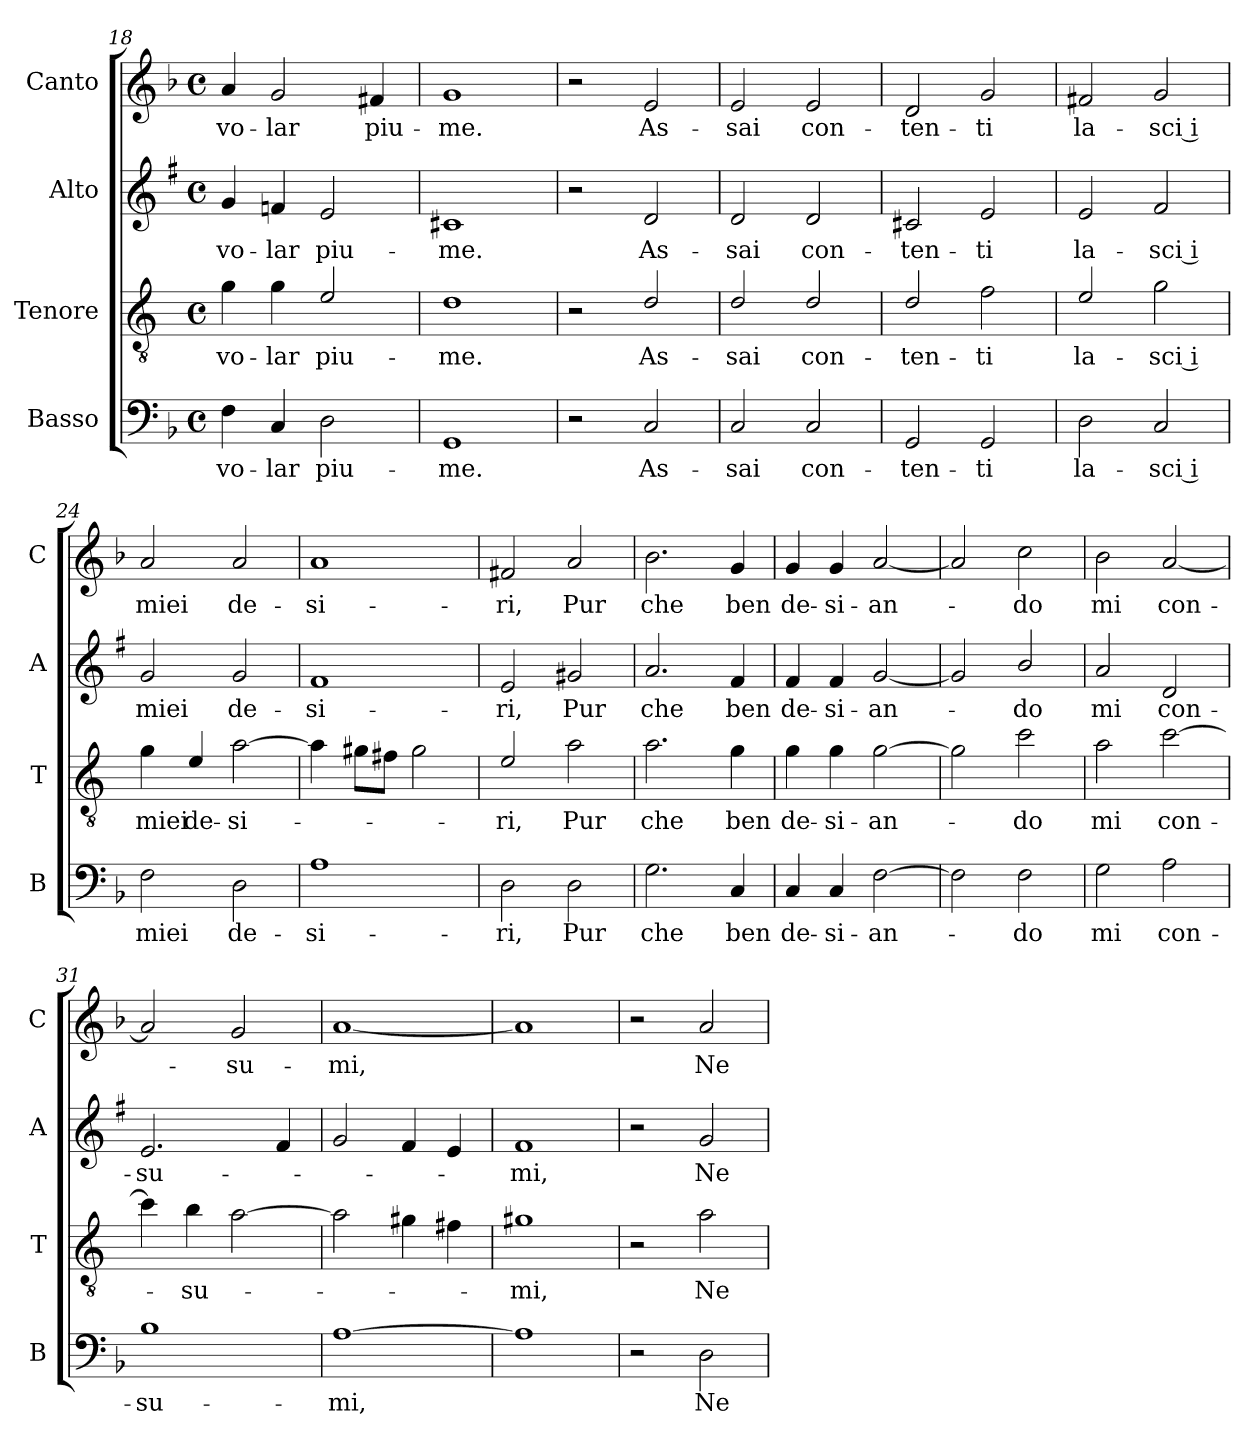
**kern	**text	**kern	**text	**kern	**text	**kern	**text
*part4	*part4	*part3	*part3	*part2	*part2	*part1	*part1
*staff4	*staff4	*staff3	*staff3	*staff2	*staff2	*staff1	*staff1
*I"Basso	*	*I"Tenore	*	*I"Alto	*	*I"Canto	*
*I'B	*	*I'T	*	*I'A	*	*I'C	*
*clefF4	*	*clefGv2	*	*clefG2	*	*clefG2	*
*	*	*ITrd4c7	*	*ITrd1c2	*	*	*
*k[b-]	*	*k[b-]	*	*k[b-]	*	*k[b-]	*
*F:	*	*F:	*	*F:	*	*F:	*
*M4/4	*	*M4/4	*	*M4/4	*	*M4/4	*
*met(c)	*	*met(c)	*	*met(c)	*	*met(c)	*
=18	=18	=18	=18	=18	=18	=18	=18
!	!LO:LY:b	!	!LO:LY:b	!	!LO:LY:b	!	!LO:LY:b
4F\	vo-	4c\	vo-	4f/	vo-	4a/	vo-
!	!LO:LY:b	!	!LO:LY:b	!	!LO:LY:b	!	!LO:LY:b
4C/	-lar	4c\	-lar	4e-X/	-lar	2g/	-lar
!	!LO:LY:b	!	!LO:LY:b	!	!LO:LY:b	!	!
2D\	piu-	2A/	piu-	2d/	piu-	.	.
!	!	!	!	!	!	!	!LO:LY:b
.	.	.	.	.	.	4f#X/	piu-
!!LO:LB:g=z
=19	=19	=19	=19	=19	=19	=19	=19
!	!LO:LY:b	!	!LO:LY:b	!	!LO:LY:b	!	!LO:LY:b
1GG	-me.	1G	-me.	1Bn	-me.	1g	-me.
=20	=20	=20	=20	=20	=20	=20	=20
2r	.	2r	.	2r	.	2r	.
!	!LO:LY:b	!	!LO:LY:b	!	!LO:LY:b	!	!LO:LY:b
2C/	As-	2G/	As-	2c/	As-	2e/	As-
=21	=21	=21	=21	=21	=21	=21	=21
!	!LO:LY:b	!	!LO:LY:b	!	!LO:LY:b	!	!LO:LY:b
2C/	-sai	2G/	-sai	2c/	-sai	2e/	-sai
!	!LO:LY:b	!	!LO:LY:b	!	!LO:LY:b	!	!LO:LY:b
2C/	con-	2G/	con-	2c/	con-	2e/	con-
=22	=22	=22	=22	=22	=22	=22	=22
!	!LO:LY:b	!	!LO:LY:b	!	!LO:LY:b	!	!LO:LY:b
2GG/	-ten-	2G/	-ten-	2Bn/	-ten-	2d/	-ten-
!	!LO:LY:b	!	!LO:LY:b	!	!LO:LY:b	!	!LO:LY:b
2GG/	-ti	2B-\	-ti	2d/	-ti	2g/	-ti
=23	=23	=23	=23	=23	=23	=23	=23
!	!LO:LY:b	!	!LO:LY:b	!	!LO:LY:b	!	!LO:LY:b
2D\	la-	2A/	la-	2d/	la-	2f#X/	la-
!	!LO:LY:b	!	!LO:LY:b	!	!LO:LY:b	!	!LO:LY:b
2C/	-sci i	2c\	-sci i	2e/	-sci i	2g/	-sci i
=24	=24	=24	=24	=24	=24	=24	=24
!	!LO:LY:b	!	!LO:LY:b	!	!LO:LY:b	!	!LO:LY:b
2F\	miei	4c\	miei	2f/	miei	2a/	miei
!	!	!	!LO:LY:b	!	!	!	!
.	.	4A/	de-	.	.	.	.
!	!LO:LY:b	!	!LO:LY:b	!	!LO:LY:b	!	!LO:LY:b
2D\	de-	[2d\	-si-	2f/	de-	2a/	de-
=25	=25	=25	=25	=25	=25	=25	=25
!	!LO:LY:b	!	!	!	!LO:LY:b	!	!LO:LY:b
1A	-si-	4d\]	.	1e	-si-	1a	-si-
.	.	8c#X\L	.	.	.	.	.
.	.	8Bn\J	.	.	.	.	.
.	.	2c#\	.	.	.	.	.
=26	=26	=26	=26	=26	=26	=26	=26
!	!LO:LY:b	!	!LO:LY:b	!	!LO:LY:b	!	!LO:LY:b
2D\	-ri,	2A/	-ri,	2d/	-ri,	2f#X/	-ri,
!	!LO:LY:b	!	!LO:LY:b	!	!LO:LY:b	!	!LO:LY:b
2D\	Pur	2d\	Pur	2f#X/	Pur	2a/	Pur
=27	=27	=27	=27	=27	=27	=27	=27
!	!LO:LY:b	!	!LO:LY:b	!	!LO:LY:b	!	!LO:LY:b
2.G\	che	2.d\	che	2.g/	che	2.b-\	che
!	!LO:LY:b	!	!LO:LY:b	!	!LO:LY:b	!	!LO:LY:b
4C/	ben	4c\	ben	4e/	ben	4g/	ben
!!LO:PB:g=z
=28	=28	=28	=28	=28	=28	=28	=28
!	!LO:LY:b	!	!LO:LY:b	!	!LO:LY:b	!	!LO:LY:b
4C/	de-	4c\	de-	4e/	de-	4g/	de-
!	!LO:LY:b	!	!LO:LY:b	!	!LO:LY:b	!	!LO:LY:b
4C/	-si-	4c\	-si-	4e/	-si-	4g/	-si-
!	!LO:LY:b	!	!LO:LY:b	!	!LO:LY:b	!	!LO:LY:b
[2F\	-an-	[2c\	-an-	[2f/	-an-	[2a/	-an-
=29	=29	=29	=29	=29	=29	=29	=29
2F\]	.	2c\]	.	2f/]	.	2a/]	.
!	!LO:LY:b	!	!LO:LY:b	!	!LO:LY:b	!	!LO:LY:b
2F\	-do	2f\	-do	2a/	-do	2cc\	-do
=30	=30	=30	=30	=30	=30	=30	=30
!	!LO:LY:b	!	!LO:LY:b	!	!LO:LY:b	!	!LO:LY:b
2G\	mi	2d\	mi	2g/	mi	2b-\	mi
!	!LO:LY:b	!	!LO:LY:b	!	!LO:LY:b	!	!LO:LY:b
2A\	con-	[2f\	con-	2c/	con-	[2a/	con-
=31	=31	=31	=31	=31	=31	=31	=31
!	!LO:LY:b	!	!	!	!LO:LY:b	!	!
1B-	-su-	4f\]	.	2.d/	-su-	2a/]	.
!	!	!	!LO:LY:b	!	!	!	!
.	.	4e\	-su-	.	.	.	.
!	!	!	!	!	!	!	!LO:LY:b
.	.	[2d\	.	.	.	2g/	-su-
.	.	.	.	4e/	.	.	.
=32	=32	=32	=32	=32	=32	=32	=32
!	!LO:LY:b	!	!	!	!	!	!LO:LY:b
[1A	-mi,	2d\]	.	2f/	.	[1a	-mi,
.	.	4c#X\	.	4e/	.	.	.
.	.	4Bn\	.	4d/	.	.	.
=33	=33	=33	=33	=33	=33	=33	=33
!	!	!	!LO:LY:b	!	!LO:LY:b	!	!
1A]	.	1c#X	-mi,	1e	-mi,	1a]	.
=34	=34	=34	=34	=34	=34	=34	=34
2r	.	2r	.	2r	.	2r	.
!	!LO:LY:b	!	!LO:LY:b	!	!LO:LY:b	!	!LO:LY:b
2D\	Ne	2d\	Ne	2f/	Ne	2a/	Ne
=	=	=	=	=	=	=	=
*-	*-	*-	*-	*-	*-	*-	*-
